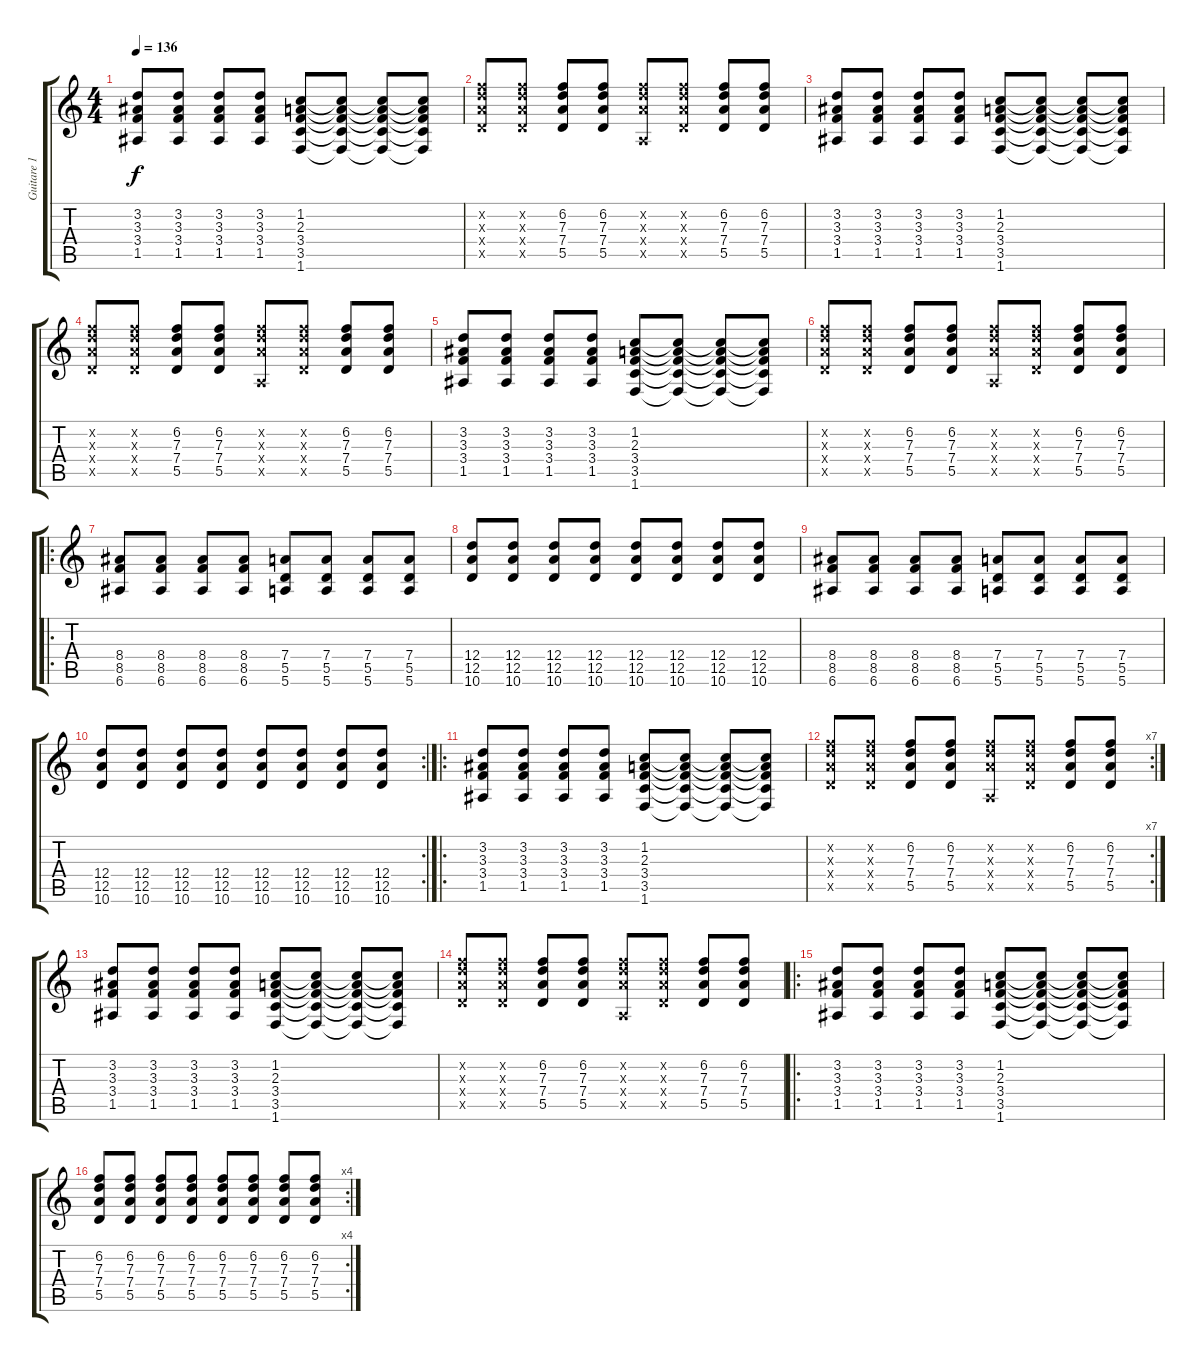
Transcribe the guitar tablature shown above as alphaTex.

\track ("Guitare 1" "Guitare 1") {instrument distortionguitar}
\staff {score tabs}
\tuning (E4 B3 G3 D3 A2 E2) {hide}
\ts (4 4)
\tempo 136
\clef g2
\ks c
(3.2 3.3 3.4 1.5).8{dy f} (3.2 3.3 3.4 1.5).8 (3.2 3.3 3.4 1.5).8 (3.2 3.3 3.4 1.5).8 (1.2 2.3 3.4 3.5 1.6).8 (1.2{t} 2.3{t} 3.4{t} 3.5{t} 1.6{t}).8 (1.2{t} 2.3{t} 3.4{t} 3.5{t} 1.6{t}).8 (1.2{t} 2.3{t} 3.4{t} 3.5{t} 1.6{t}).8 |
(6.2{x} 7.3{x} 7.4{x} 5.5{x}).8 (6.2{x} 7.3{x} 7.4{x} 5.5{x}).8 (6.2 7.3 7.4 5.5).8 (6.2 7.3 7.4 5.5).8 (6.2{x} 7.3{x} 7.4{x} 0.5{x}).8 (6.2{x} 7.3{x} 7.4{x} 5.5{x}).8 (6.2 7.3 7.4 5.5).8 (6.2 7.3 7.4 5.5).8 |
(3.2 3.3 3.4 1.5).8 (3.2 3.3 3.4 1.5).8 (3.2 3.3 3.4 1.5).8 (3.2 3.3 3.4 1.5).8 (1.2 2.3 3.4 3.5 1.6).8 (1.2{t} 2.3{t} 3.4{t} 3.5{t} 1.6{t}).8 (1.2{t} 2.3{t} 3.4{t} 3.5{t} 1.6{t}).8 (1.2{t} 2.3{t} 3.4{t} 3.5{t} 1.6{t}).8 |
(6.2{x} 7.3{x} 7.4{x} 5.5{x}).8 (6.2{x} 7.3{x} 7.4{x} 5.5{x}).8 (6.2 7.3 7.4 5.5).8 (6.2 7.3 7.4 5.5).8 (6.2{x} 7.3{x} 7.4{x} 0.5{x}).8 (6.2{x} 7.3{x} 7.4{x} 5.5{x}).8 (6.2 7.3 7.4 5.5).8 (6.2 7.3 7.4 5.5).8 |
(3.2 3.3 3.4 1.5).8 (3.2 3.3 3.4 1.5).8 (3.2 3.3 3.4 1.5).8 (3.2 3.3 3.4 1.5).8 (1.2 2.3 3.4 3.5 1.6).8 (1.2{t} 2.3{t} 3.4{t} 3.5{t} 1.6{t}).8 (1.2{t} 2.3{t} 3.4{t} 3.5{t} 1.6{t}).8 (1.2{t} 2.3{t} 3.4{t} 3.5{t} 1.6{t}).8 |
(6.2{x} 7.3{x} 7.4{x} 5.5{x}).8 (6.2{x} 7.3{x} 7.4{x} 5.5{x}).8 (6.2 7.3 7.4 5.5).8 (6.2 7.3 7.4 5.5).8 (6.2{x} 7.3{x} 7.4{x} 0.5{x}).8 (6.2{x} 7.3{x} 7.4{x} 5.5{x}).8 (6.2 7.3 7.4 5.5).8 (6.2 7.3 7.4 5.5).8 |
\ro
(8.4 8.5 6.6).8 (8.4 8.5 6.6).8 (8.4 8.5 6.6).8 (8.4 8.5 6.6).8 (7.4 5.5 5.6).8 (7.4 5.5 5.6).8 (7.4 5.5 5.6).8 (7.4 5.5 5.6).8 |
(12.4 12.5 10.6).8 (12.4 12.5 10.6).8 (12.4 12.5 10.6).8 (12.4 12.5 10.6).8 (12.4 12.5 10.6).8 (12.4 12.5 10.6).8 (12.4 12.5 10.6).8 (12.4 12.5 10.6).8 |
(8.4 8.5 6.6).8 (8.4 8.5 6.6).8 (8.4 8.5 6.6).8 (8.4 8.5 6.6).8 (7.4 5.5 5.6).8 (7.4 5.5 5.6).8 (7.4 5.5 5.6).8 (7.4 5.5 5.6).8 |
\rc 2
(12.4 12.5 10.6).8 (12.4 12.5 10.6).8 (12.4 12.5 10.6).8 (12.4 12.5 10.6).8 (12.4 12.5 10.6).8 (12.4 12.5 10.6).8 (12.4 12.5 10.6).8 (12.4 12.5 10.6).8 |
\ro
(3.2 3.3 3.4 1.5).8 (3.2 3.3 3.4 1.5).8 (3.2 3.3 3.4 1.5).8 (3.2 3.3 3.4 1.5).8 (1.2 2.3 3.4 3.5 1.6).8 (1.2{t} 2.3{t} 3.4{t} 3.5{t} 1.6{t}).8 (1.2{t} 2.3{t} 3.4{t} 3.5{t} 1.6{t}).8 (1.2{t} 2.3{t} 3.4{t} 3.5{t} 1.6{t}).8 |
\rc 7
(6.2{x} 7.3{x} 7.4{x} 5.5{x}).8 (6.2{x} 7.3{x} 7.4{x} 5.5{x}).8 (6.2 7.3 7.4 5.5).8 (6.2 7.3 7.4 5.5).8 (6.2{x} 7.3{x} 7.4{x} 0.5{x}).8 (6.2{x} 7.3{x} 7.4{x} 5.5{x}).8 (6.2 7.3 7.4 5.5).8 (6.2 7.3 7.4 5.5).8 |
(3.2 3.3 3.4 1.5).8 (3.2 3.3 3.4 1.5).8 (3.2 3.3 3.4 1.5).8 (3.2 3.3 3.4 1.5).8 (1.2 2.3 3.4 3.5 1.6).8 (1.2{t} 2.3{t} 3.4{t} 3.5{t} 1.6{t}).8 (1.2{t} 2.3{t} 3.4{t} 3.5{t} 1.6{t}).8 (1.2{t} 2.3{t} 3.4{t} 3.5{t} 1.6{t}).8 |
(6.2{x} 7.3{x} 7.4{x} 5.5{x}).8 (6.2{x} 7.3{x} 7.4{x} 5.5{x}).8 (6.2 7.3 7.4 5.5).8 (6.2 7.3 7.4 5.5).8 (6.2{x} 7.3{x} 7.4{x} 0.5{x}).8 (6.2{x} 7.3{x} 7.4{x} 5.5{x}).8 (6.2 7.3 7.4 5.5).8 (6.2 7.3 7.4 5.5).8 |
\ro
(3.2 3.3 3.4 1.5).8 (3.2 3.3 3.4 1.5).8 (3.2 3.3 3.4 1.5).8 (3.2 3.3 3.4 1.5).8 (1.2 2.3 3.4 3.5 1.6).8 (1.2{t} 2.3{t} 3.4{t} 3.5{t} 1.6{t}).8 (1.2{t} 2.3{t} 3.4{t} 3.5{t} 1.6{t}).8 (1.2{t} 2.3{t} 3.4{t} 3.5{t} 1.6{t}).8 |
\rc 4
(6.2 7.3 7.4 5.5).8 (6.2 7.3 7.4 5.5).8 (6.2 7.3 7.4 5.5).8 (6.2 7.3 7.4 5.5).8 (6.2 7.3 7.4 5.5).8 (6.2 7.3 7.4 5.5).8 (6.2 7.3 7.4 5.5).8 (6.2 7.3 7.4 5.5).8
